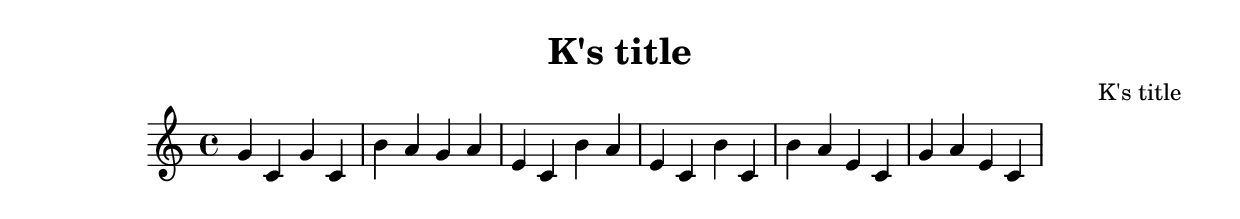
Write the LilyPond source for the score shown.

\version "2.24.3"
\header {
  title = "K's title"
  composer = "K's title"
}

\score {
  \new Staff {
     {
      \time 4/4
      \key c \major

	g'4 c'4 g'4 c'4 b'4 a'4 g'4 a'4 e'4 c'4 b'4 a'4 e'4 c'4 b'4 c'4 b'4 a'4 e'4 c'4 g'4 a'4 e'4 c'4
    }
  }
}